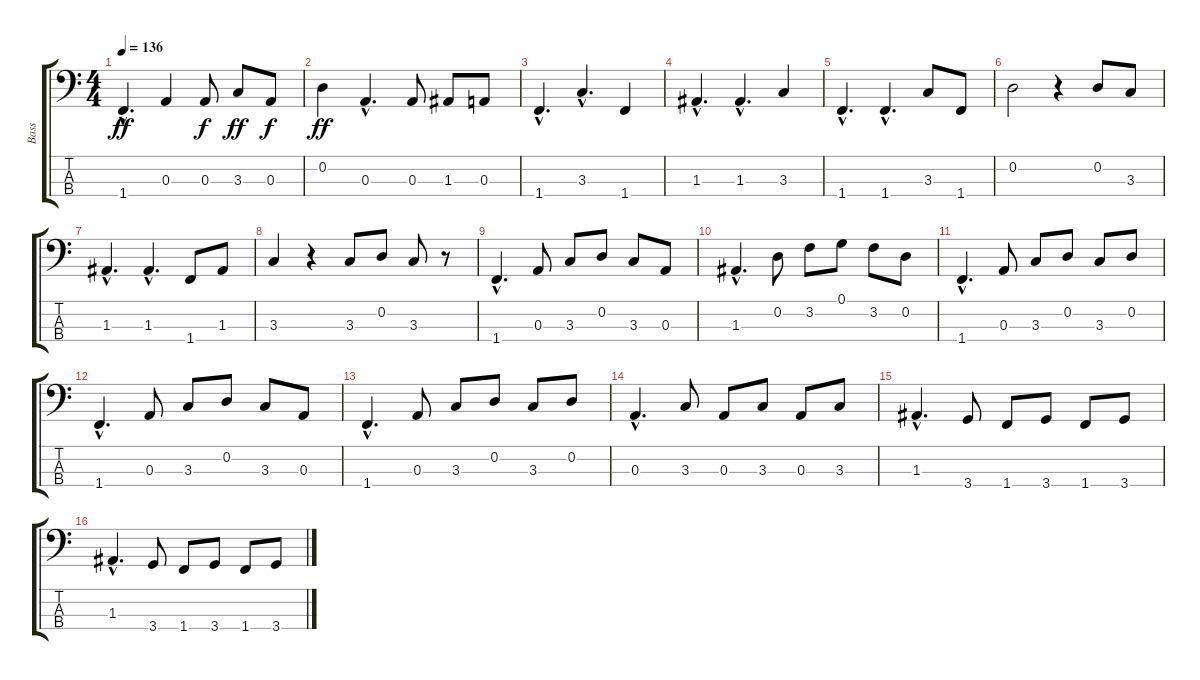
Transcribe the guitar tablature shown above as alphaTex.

\track ("Bass" "Bass") {instrument electricbassfinger}
\staff {score tabs}
\tuning (G2 D2 A1 E1) {hide}
\ts (4 4)
\tempo 136
\clef f4
\ks c
1.4{hac}.4{d dy ff} 0.3.4 0.3.8{dy f} 3.3.8{dy ff} 0.3.8{dy f} |
0.2.4{dy ff} 0.3{hac}.4{d} 0.3.8 1.3.8 0.3.8 |
1.4{hac}.4{d} 3.3{hac}.4{d} 1.4.4 |
1.3{hac}.4{d} 1.3{hac}.4{d} 3.3.4 |
1.4{hac}.4{d} 1.4{hac}.4{d} 3.3.8 1.4.8 |
0.2.2 r.4 0.2.8 3.3.8 |
1.3{hac}.4{d} 1.3{hac}.4{d} 1.4.8 1.3.8 |
3.3.4 r.4 3.3.8 0.2.8 3.3.8 r.8 |
1.4{hac}.4{d} 0.3.8 3.3.8 0.2.8 3.3.8 0.3.8 |
1.3{hac}.4{d} 0.2.8 3.2.8 0.1.8 3.2.8 0.2.8 |
1.4{hac}.4{d} 0.3.8 3.3.8 0.2.8 3.3.8 0.2.8 |
1.4{hac}.4{d} 0.3.8 3.3.8 0.2.8 3.3.8 0.3.8 |
1.4{hac}.4{d} 0.3.8 3.3.8 0.2.8 3.3.8 0.2.8 |
0.3{hac}.4{d} 3.3.8 0.3.8 3.3.8 0.3.8 3.3.8 |
1.3{hac}.4{d} 3.4.8 1.4.8 3.4.8 1.4.8 3.4.8 |
1.3{hac}.4{d} 3.4.8 1.4.8 3.4.8 1.4.8 3.4.8
